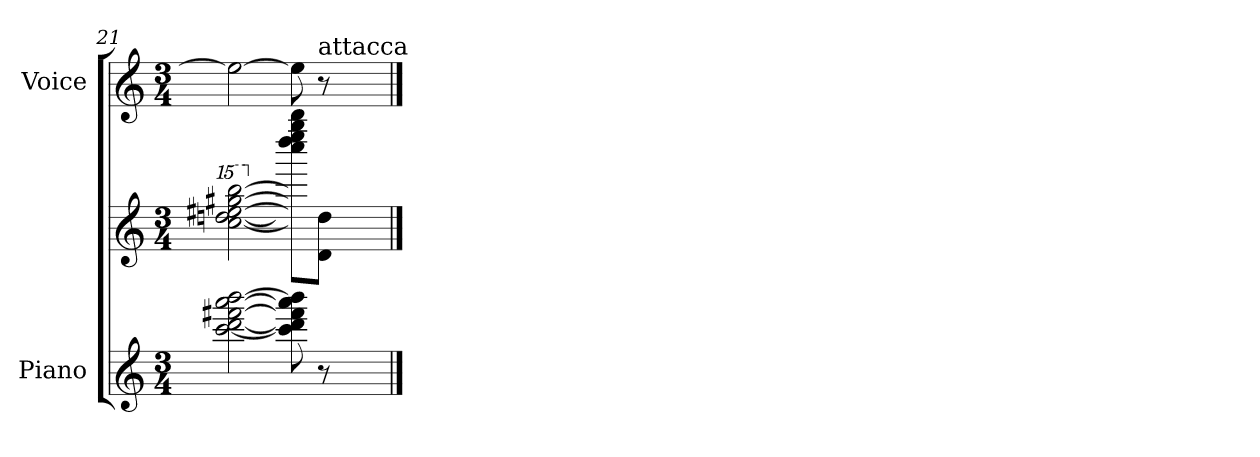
**kern	**kern	**kern
*part2	*part2	*part1
*staff3	*staff2	*staff1
*I"Piano	*	*I"Voice
*I'Pno.	*	*I'Voice
*clefG2	*clefG2	*clefG2
*k[]	*k[]	*k[]
*C:	*C:	*C:
*M3/4	*M3/4	*M3/4
*	*15ma	*
=21	=21	=21
[<2ccci\ [<2dddi [>2fff#Xi [>2aaai [>2bbbi	[<2cccci\ [<2ddddni [>2eeee#Xi [>2gggg#Xi [>2bbbbi	2eei\_>
*X8va	*	*
*	*X15ma	*
8ccci\] 8dddi] 8fff#i] 8aaai] 8bbbi]	8cccci]\ 8ddddi]\ 8eeee#i]\ 8gggg#i]\ 8bbbbi]\L	8eei\]
*	*8va	*
!	!	!LO:TX:a:t=attacca
8r	8ddi\ 8dddi\J	8r
==	==	==
*-	*-	*-
